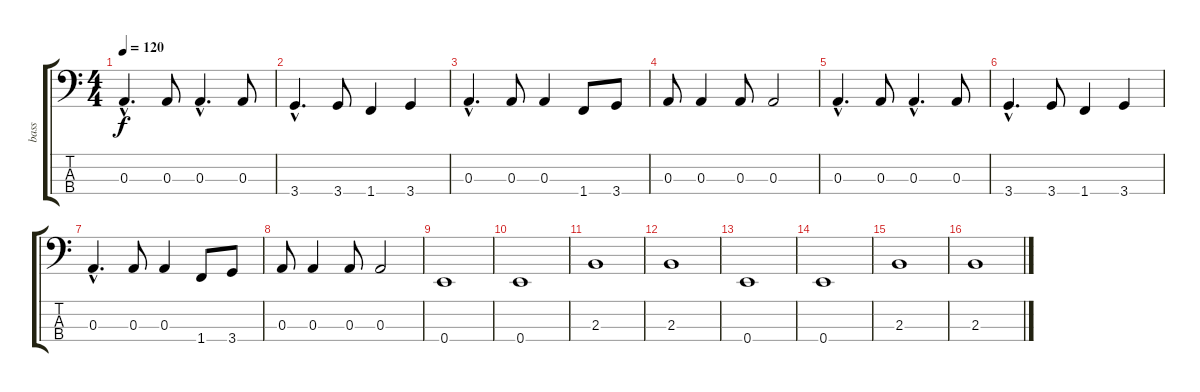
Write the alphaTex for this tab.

\track ("bass" "bass") {instrument electricbasspick}
\staff {score tabs}
\tuning (G2 D2 A1 E1) {hide}
\ts (4 4)
\tempo 120
\clef f4
\ks c
0.3{hac}.4{d dy f instrument electricbasspick} 0.3.8 0.3{hac}.4{d} 0.3.8 |
3.4{hac}.4{d} 3.4.8 1.4.4 3.4.4 |
0.3{hac}.4{d} 0.3.8 0.3.4 1.4.8 3.4.8 |
0.3.8 0.3.4 0.3.8 0.3.2 |
0.3{hac}.4{d} 0.3.8 0.3{hac}.4{d} 0.3.8 |
3.4{hac}.4{d} 3.4.8 1.4.4 3.4.4 |
0.3{hac}.4{d} 0.3.8 0.3.4 1.4.8 3.4.8 |
0.3.8 0.3.4 0.3.8 0.3.2 |
0.4.1 |
0.4.1 |
2.3.1 |
2.3.1 |
0.4.1 |
0.4.1 |
2.3.1 |
2.3.1
